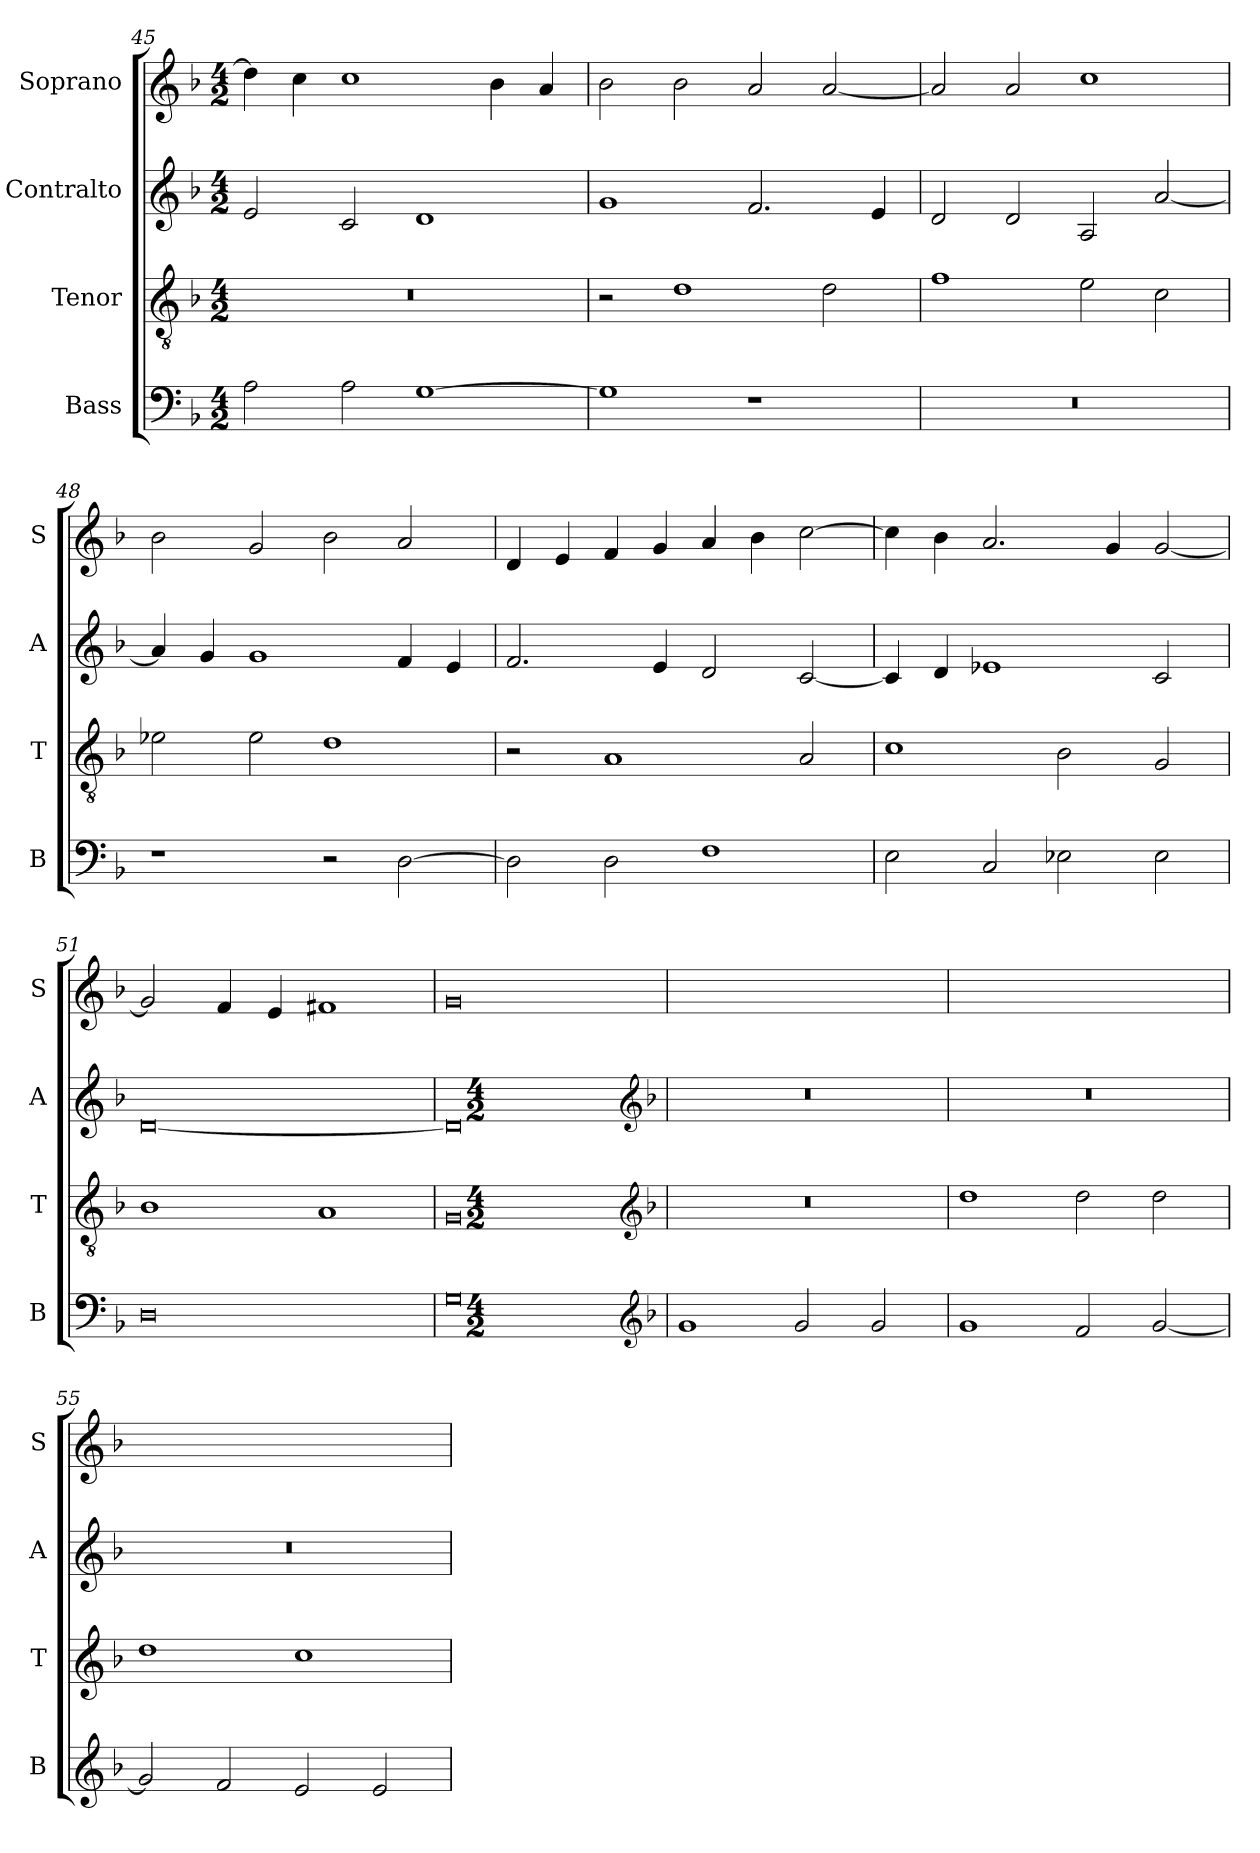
**kern	**kern	**kern	**kern
*part4	*part3	*part2	*part1
*staff4	*staff3	*staff2	*staff1
*I"Bass	*I"Tenor	*I"Contralto	*I"Soprano
*I'B	*I'T	*I'A	*I'S
*clefF4	*clefGv2	*clefG2	*clefG2
*k[b-]	*k[b-]	*k[b-]	*k[b-]
*G:dor	*G:dor	*G:dor	*G:dor
*M4/2	*M4/2	*M4/2	*M4/2
=45	=45	=45	=45
2A	0r	2e	4dd]
.	.	.	4cc
2A	.	2c	1cc
[1G	.	1d	.
.	.	.	4b-
.	.	.	4a
=46	=46	=46	=46
1G]	2r	1g	2b-
.	1d	.	2b-
1r	.	2.f	2a
.	2d	.	[2a
.	.	4e	.
=47	=47	=47	=47
0r	1f	2d	2a]
.	.	2d	2a
.	2e	2A	1cc
.	2c	[2a	.
=48	=48	=48	=48
1r	2e-X	4a]	2b-
.	.	4g	.
.	2e-	1g	2g
2r	1d	.	2b-
[2D	.	4f	2a
.	.	4e	.
=49	=49	=49	=49
2D]	2r	2.f	4d
.	.	.	4e
2D	1A	.	4f
.	.	4e	4g
1F	.	2d	4a
.	.	.	4b-
.	2A	[2c	[2cc
=50	=50	=50	=50
2E	1c	4c]	4cc]
.	.	4d	4b-
2C	.	1e-X	2.a
2E-X	2B-	.	.
.	.	.	4g
2E-	2G	2c	[2g
=51	=51	=51	=51
0D	1B-	[0d	2g]
.	.	.	4f
.	.	.	4e
.	1A	.	1f#X
=52	=52	=52	=52
0G	0G	0d]	0g
*clefG2	*clefG2	*clefG2	*
*k[b-]	*k[b-]	*k[b-]	*
*G:dor	*G:dor	*G:dor	*
*M4/2	*M4/2	*M4/2	*
=53	=53	=53	=53
1g	0r	0r	0ryy
2g	.	.	.
2g	.	.	.
=54	=54	=54	=54
1g	1dd	0r	0ryy
2f	2dd	.	.
[2g	2dd	.	.
=55	=55	=55	=55
2g]	1dd	0r	0ryy
2f	.	.	.
2e	1cc	.	.
2e	.	.	.
=	=	=	=
*-	*-	*-	*-
